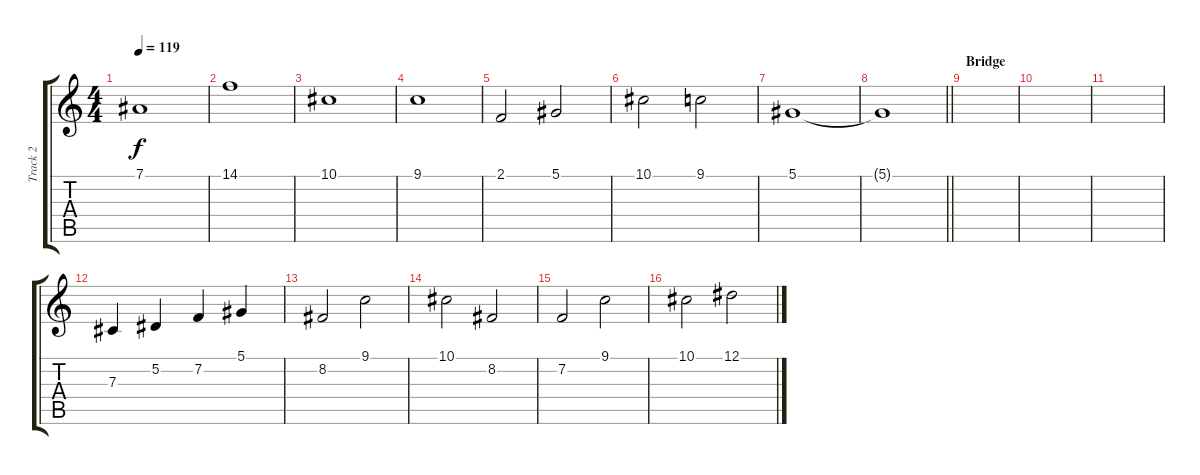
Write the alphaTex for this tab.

\track ("Track 2" "Track 2") {instrument violin}
\staff {score tabs}
\tuning (Eb4 Bb3 Gb3 Db3 Ab2 Db2) {hide}
\ts (4 4)
\tempo 119
\clef g2
\ks c
7.1.1{dy f} |
14.1.1 |
10.1.1 |
9.1.1 |
2.1.2 5.1.2 |
10.1.2 9.1.2 |
5.1.1{volume 0} |
\barLineRight lightlight
5.1{t}.1 |
\section ("" "Bridge")
|
|
|
7.3.4{volume 10} 5.2.4 7.2.4 5.1.4 |
8.2.2 9.1.2 |
10.1.2 8.2.2 |
7.2.2 9.1.2 |
10.1.2 12.1.2
